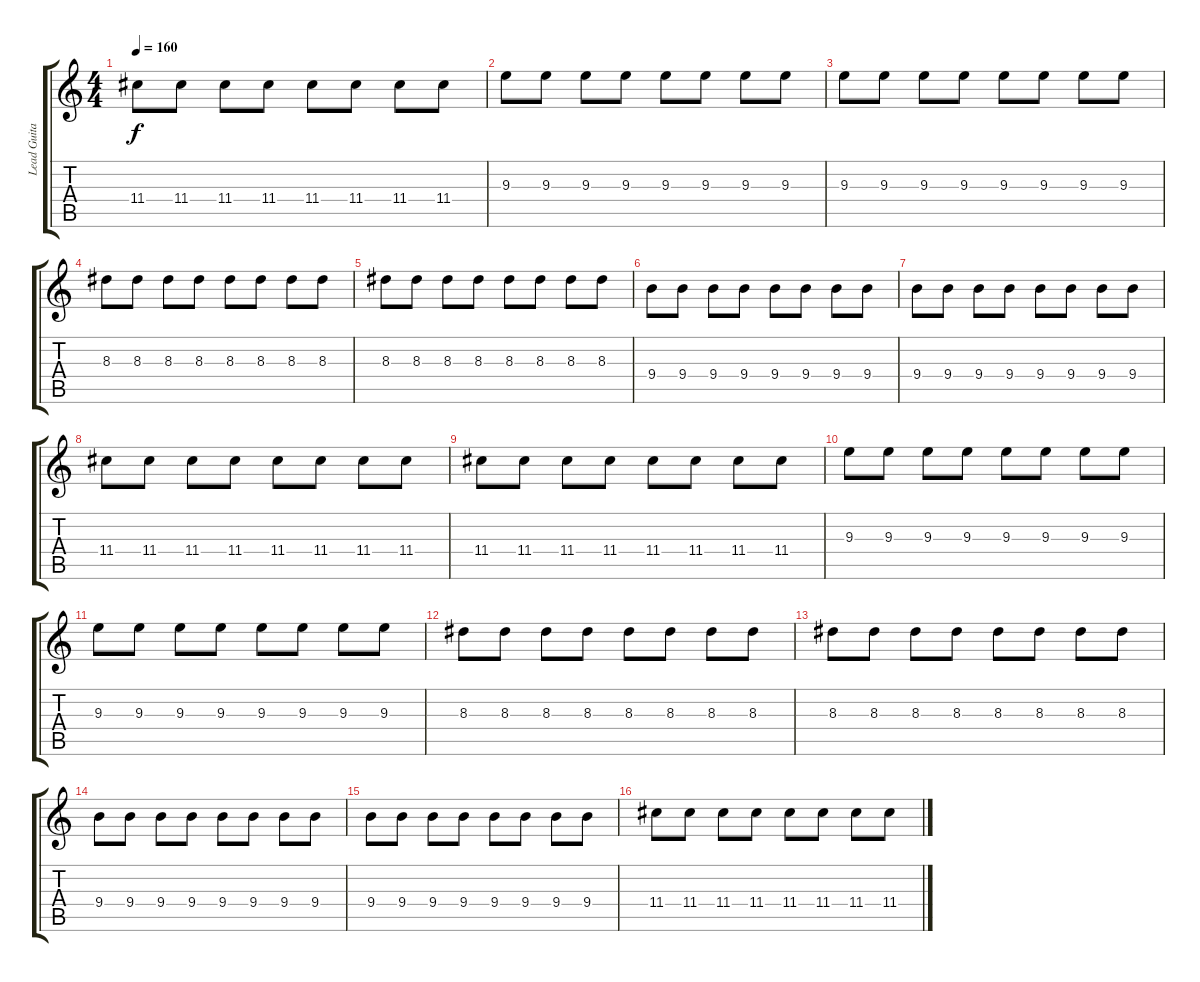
\track ("Lead Guitar" "Lead Guita") {instrument distortionguitar}
\staff {score tabs}
\tuning (E4 B3 G3 D3 A2 E2) {hide}
\ts (4 4)
\tempo 160
\clef g2
\ks c
11.4.8{dy f} 11.4.8 11.4.8 11.4.8 11.4.8 11.4.8 11.4.8 11.4.8 |
9.3.8 9.3.8 9.3.8 9.3.8 9.3.8 9.3.8 9.3.8 9.3.8 |
9.3.8 9.3.8 9.3.8 9.3.8 9.3.8 9.3.8 9.3.8 9.3.8 |
8.3.8 8.3.8 8.3.8 8.3.8 8.3.8 8.3.8 8.3.8 8.3.8 |
8.3.8 8.3.8 8.3.8 8.3.8 8.3.8 8.3.8 8.3.8 8.3.8 |
9.4.8 9.4.8 9.4.8 9.4.8 9.4.8 9.4.8 9.4.8 9.4.8 |
9.4.8 9.4.8 9.4.8 9.4.8 9.4.8 9.4.8 9.4.8 9.4.8 |
11.4.8 11.4.8 11.4.8 11.4.8 11.4.8 11.4.8 11.4.8 11.4.8 |
11.4.8 11.4.8 11.4.8 11.4.8 11.4.8 11.4.8 11.4.8 11.4.8 |
9.3.8 9.3.8 9.3.8 9.3.8 9.3.8 9.3.8 9.3.8 9.3.8 |
9.3.8 9.3.8 9.3.8 9.3.8 9.3.8 9.3.8 9.3.8 9.3.8 |
8.3.8 8.3.8 8.3.8 8.3.8 8.3.8 8.3.8 8.3.8 8.3.8 |
8.3.8 8.3.8 8.3.8 8.3.8 8.3.8 8.3.8 8.3.8 8.3.8 |
9.4.8 9.4.8 9.4.8 9.4.8 9.4.8 9.4.8 9.4.8 9.4.8 |
9.4.8 9.4.8 9.4.8 9.4.8 9.4.8 9.4.8 9.4.8 9.4.8 |
11.4.8 11.4.8 11.4.8 11.4.8 11.4.8 11.4.8 11.4.8 11.4.8
